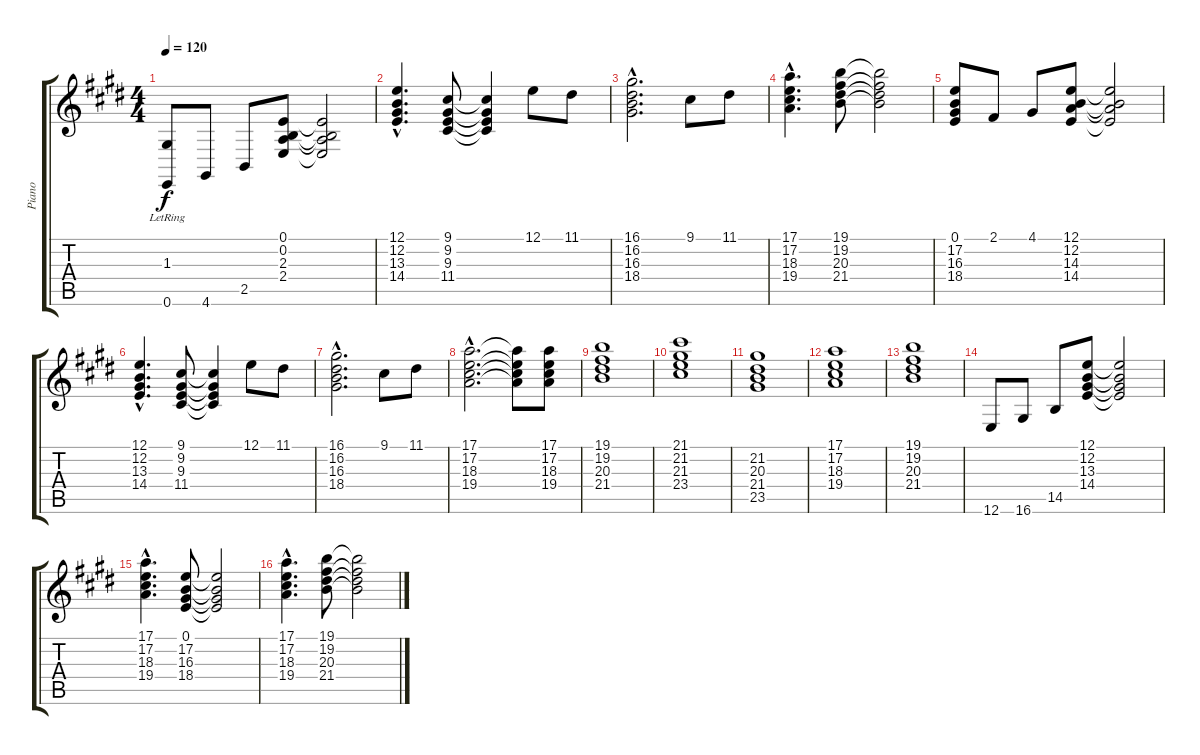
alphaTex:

\track ("Piano" "Piano") {instrument acousticgrandpiano}
\staff {score tabs}
\tuning (E4 B3 G3 D3 A2 E2) {hide}
\ts (4 4)
\tempo 120
\clef g2
\ks e
(1.3{lr} 0.6).8{dy f} 4.6.8 2.5.8 (0.1 0.2 2.3 2.4).8 (0.1{t} 0.2{t} 2.3{t} 2.4{t}).2 |
(12.1{hac} 12.2{hac} 13.3{hac} 14.4{hac}).4{d} (9.1 9.2 9.3 11.4).8 (9.1{t} 9.2{t} 9.3{t} 11.4{t}).4 12.1.8 11.1.8 |
(16.1{hac} 16.2{hac} 16.3{hac} 18.4{hac}).2{d} 9.1.8 11.1.8 |
(17.1{hac} 17.2{hac} 18.3{hac} 19.4{hac}).4{d} (19.1 19.2 20.3 21.4).8 (19.1{t} 19.2{t} 20.3{t} 21.4{t}).2 |
(0.1 17.2 16.3 18.4).8 2.1.8 4.1.8 (12.1 12.2 14.3 14.4).8 (12.1{t} 12.2{t} 14.3{t} 14.4{t}).2 |
(12.1{hac} 12.2{hac} 13.3{hac} 14.4{hac}).4{d} (9.1 9.2 9.3 11.4).8 (9.1{t} 9.2{t} 9.3{t} 11.4{t}).4 12.1.8 11.1.8 |
(16.1{hac} 16.2{hac} 16.3{hac} 18.4{hac}).2{d} 9.1.8 11.1.8 |
(17.1{hac} 17.2{hac} 18.3{hac} 19.4{hac}).2{d} (17.1{t} 17.2{t} 18.3{t} 19.4{t}).8 (17.1 17.2 18.3 19.4).8 |
(19.1 19.2 20.3 21.4).1 |
(21.1 21.2 21.3 23.4).1 |
(21.2 20.3 21.4 23.5).1 |
(17.1 17.2 18.3 19.4).1 |
(19.1 19.2 20.3 21.4).1 |
12.6.8 16.6.8 14.5.8 (12.1 12.2 13.3 14.4).8 (12.1{t} 12.2{t} 13.3{t} 14.4{t}).2 |
(17.1{hac} 17.2{hac} 18.3{hac} 19.4{hac}).4{d} (0.1 17.2 16.3 18.4).8 (0.1{t} 17.2{t} 16.3{t} 18.4{t}).2 |
(17.1{hac} 17.2{hac} 18.3{hac} 19.4{hac}).4{d} (19.1 19.2 20.3 21.4).8 (19.1{t} 19.2{t} 20.3{t} 21.4{t}).2
